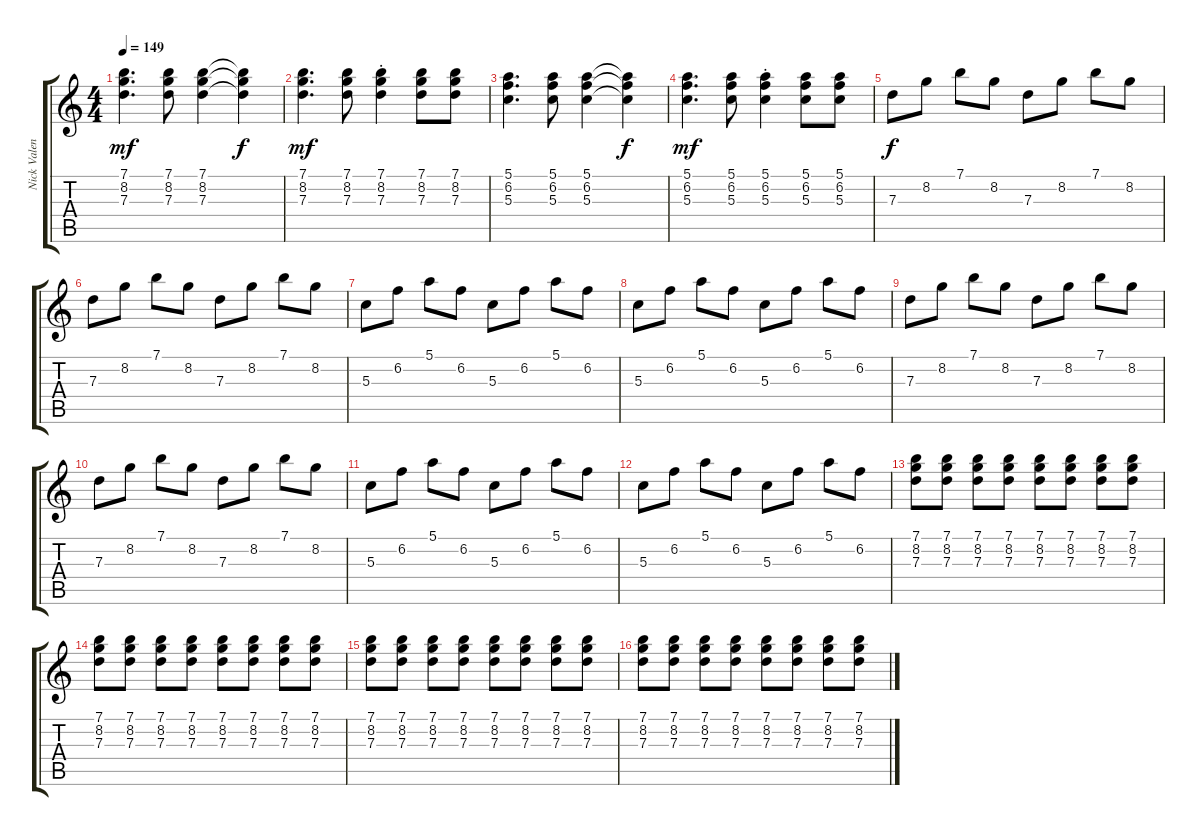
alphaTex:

\track ("Nick Valensi" "Nick Valen") {instrument electricguitarjazz}
\staff {score tabs}
\tuning (E4 B3 G3 D3 A2 E2) {hide}
\ts (4 4)
\tempo 149
\clef g2
\ks c
(7.1 8.2 7.3).4{d dy mf} (7.1 8.2 7.3).8 (7.1 8.2 7.3).4 (7.1{t} 8.2{t} 7.3{t}).4{dy f} |
(7.1 8.2 7.3).4{d dy mf} (7.1 8.2 7.3).8 (7.1{st} 8.2 7.3).4 (7.1 8.2 7.3).8 (7.1 8.2 7.3).8 |
(5.1 6.2 5.3).4{d} (5.1 6.2 5.3).8 (5.1 6.2 5.3).4 (5.1{t} 6.2{t} 5.3{t}).4{dy f} |
(5.1 6.2 5.3).4{d dy mf} (5.1 6.2 5.3).8 (5.1{st} 6.2 5.3).4 (5.1 6.2 5.3).8 (5.1 6.2 5.3).8 |
7.3.8{dy f} 8.2.8 7.1.8 8.2.8 7.3.8 8.2.8 7.1.8 8.2.8 |
7.3.8 8.2.8 7.1.8 8.2.8 7.3.8 8.2.8 7.1.8 8.2.8 |
5.3.8 6.2.8 5.1.8 6.2.8 5.3.8 6.2.8 5.1.8 6.2.8 |
5.3.8 6.2.8 5.1.8 6.2.8 5.3.8 6.2.8 5.1.8 6.2.8 |
7.3.8 8.2.8 7.1.8 8.2.8 7.3.8 8.2.8 7.1.8 8.2.8 |
7.3.8 8.2.8 7.1.8 8.2.8 7.3.8 8.2.8 7.1.8 8.2.8 |
5.3.8 6.2.8 5.1.8 6.2.8 5.3.8 6.2.8 5.1.8 6.2.8 |
5.3.8 6.2.8 5.1.8 6.2.8 5.3.8 6.2.8 5.1.8 6.2.8 |
(7.1 8.2 7.3).8 (7.1 8.2 7.3).8 (7.1 8.2 7.3).8 (7.1 8.2 7.3).8 (7.1 8.2 7.3).8 (7.1 8.2 7.3).8 (7.1 8.2 7.3).8 (7.1 8.2 7.3).8 |
(7.1 8.2 7.3).8 (7.1 8.2 7.3).8 (7.1 8.2 7.3).8 (7.1 8.2 7.3).8 (7.1 8.2 7.3).8 (7.1 8.2 7.3).8 (7.1 8.2 7.3).8 (7.1 8.2 7.3).8 |
(7.1 8.2 7.3).8 (7.1 8.2 7.3).8 (7.1 8.2 7.3).8 (7.1 8.2 7.3).8 (7.1 8.2 7.3).8 (7.1 8.2 7.3).8 (7.1 8.2 7.3).8 (7.1 8.2 7.3).8 |
(7.1 8.2 7.3).8 (7.1 8.2 7.3).8 (7.1 8.2 7.3).8 (7.1 8.2 7.3).8 (7.1 8.2 7.3).8 (7.1 8.2 7.3).8 (7.1 8.2 7.3).8 (7.1 8.2 7.3).8
